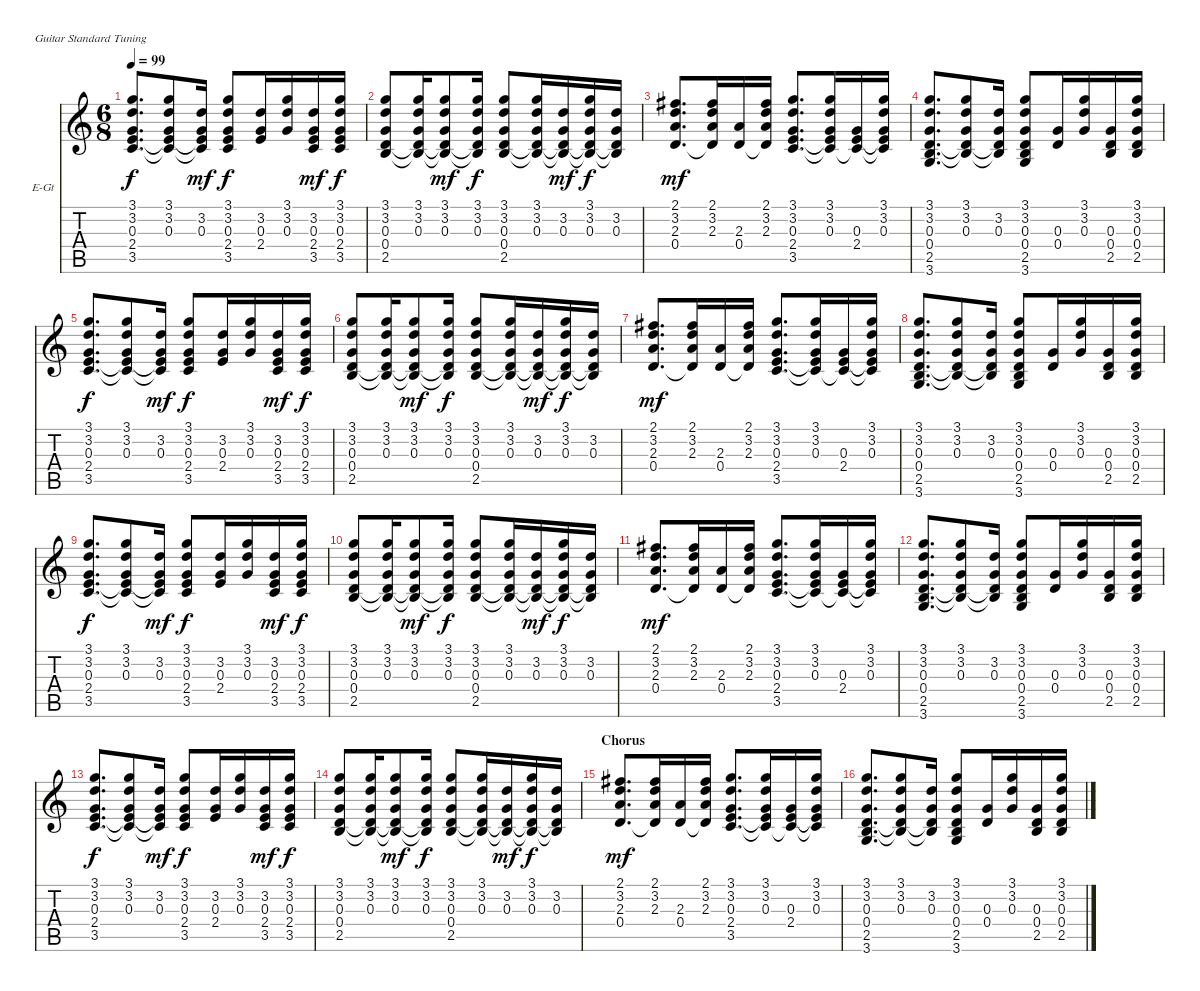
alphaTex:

\defaultSystemsLayout 4
\bracketExtendMode nobrackets
\firstSystemTrackNameOrientation horizontal
\otherSystemsTrackNameOrientation horizontal
\track ("Stone Gossard (Clean)" "E-Gt") {instrument electricguitarclean}
\staff {score tabs}
\tuning (E4 B3 G3 D3 A2 E2)
\ts (6 8)
\tempo 99
\clef g2
\ks c
(3.1 3.2 0.3 2.4 3.5).8{d dy f} (3.1 3.2 0.3 2.4{t} 3.5{t}).8 (3.2 0.3 2.4{t} 3.5{t}).16{dy mf} (3.1 3.2 0.3 2.4 3.5).8{dy f} (3.2 0.3 2.4).16 (3.1 3.2 0.3).16 (3.2 0.3 2.4 3.5).16{dy mf} (3.1 3.2 0.3 2.4 3.5).16{dy f} |
(3.1 3.2 0.3 0.4 2.5).8 (3.1 3.2 0.3 0.4{t} 2.5{t}).16 (3.1 3.2 0.3 0.4{t} 2.5{t}).8{dy mf} (3.1 3.2 0.3 0.4{t} 2.5{t}).16{dy f} (3.1 3.2 0.3 0.4 2.5).8 (3.1 3.2 0.3 0.4{t} 2.5{t}).16 (3.2 0.3 0.4{t} 2.5{t}).16{dy mf} (3.1 3.2 0.3 0.4{t} 2.5{t}).16{dy f} (3.2 0.3 0.4{t} 2.5{t}).16 |
(2.1 3.2 2.3 0.4).8{d dy mf} (2.1 3.2 2.3 0.4{t}).16 (2.3 0.4).16 (2.1 3.2 2.3 0.4{t}).16 (3.1 3.2 0.3 2.4 3.5).8{d} (3.1 3.2 0.3 2.4{t} 3.5{t}).16 (0.3 2.4 3.5{t}).16 (3.1 3.2 0.3 2.4{t} 3.5{t}).16 |
(3.1 3.2 0.3 0.4 2.5 3.6).8{d} (3.1 3.2 0.3 0.4{t} 2.5{t}).8 (3.2 0.3 0.4{t} 2.5{t}).16 (3.1 3.2 0.3 0.4 2.5 3.6).8 (0.3 0.4).16 (3.1 3.2 0.3).16 (0.3 0.4 2.5).16 (3.1 3.2 0.3 0.4 2.5).16 |
(3.1 3.2 0.3 2.4 3.5).8{d dy f} (3.1 3.2 0.3 2.4{t} 3.5{t}).8 (3.2 0.3 2.4{t} 3.5{t}).16{dy mf} (3.1 3.2 0.3 2.4 3.5).8{dy f} (3.2 0.3 2.4).16 (3.1 3.2 0.3).16 (3.2 0.3 2.4 3.5).16{dy mf} (3.1 3.2 0.3 2.4 3.5).16{dy f} |
(3.1 3.2 0.3 0.4 2.5).8 (3.1 3.2 0.3 0.4{t} 2.5{t}).16 (3.1 3.2 0.3 0.4{t} 2.5{t}).8{dy mf} (3.1 3.2 0.3 0.4{t} 2.5{t}).16{dy f} (3.1 3.2 0.3 0.4 2.5).8 (3.1 3.2 0.3 0.4{t} 2.5{t}).16 (3.2 0.3 0.4{t} 2.5{t}).16{dy mf} (3.1 3.2 0.3 0.4{t} 2.5{t}).16{dy f} (3.2 0.3 0.4{t} 2.5{t}).16 |
(2.1 3.2 2.3 0.4).8{d dy mf} (2.1 3.2 2.3 0.4{t}).16 (2.3 0.4).16 (2.1 3.2 2.3 0.4{t}).16 (3.1 3.2 0.3 2.4 3.5).8{d} (3.1 3.2 0.3 2.4{t} 3.5{t}).16 (0.3 2.4 3.5{t}).16 (3.1 3.2 0.3 2.4{t} 3.5{t}).16 |
(3.1 3.2 0.3 0.4 2.5 3.6).8{d} (3.1 3.2 0.3 0.4{t} 2.5{t}).8 (3.2 0.3 0.4{t} 2.5{t}).16 (3.1 3.2 0.3 0.4 2.5 3.6).8 (0.3 0.4).16 (3.1 3.2 0.3).16 (0.3 0.4 2.5).16 (3.1 3.2 0.3 0.4 2.5).16 |
(3.1 3.2 0.3 2.4 3.5).8{d dy f} (3.1 3.2 0.3 2.4{t} 3.5{t}).8 (3.2 0.3 2.4{t} 3.5{t}).16{dy mf} (3.1 3.2 0.3 2.4 3.5).8{dy f} (3.2 0.3 2.4).16 (3.1 3.2 0.3).16 (3.2 0.3 2.4 3.5).16{dy mf} (3.1 3.2 0.3 2.4 3.5).16{dy f} |
(3.1 3.2 0.3 0.4 2.5).8 (3.1 3.2 0.3 0.4{t} 2.5{t}).16 (3.1 3.2 0.3 0.4{t} 2.5{t}).8{dy mf} (3.1 3.2 0.3 0.4{t} 2.5{t}).16{dy f} (3.1 3.2 0.3 0.4 2.5).8 (3.1 3.2 0.3 0.4{t} 2.5{t}).16 (3.2 0.3 0.4{t} 2.5{t}).16{dy mf} (3.1 3.2 0.3 0.4{t} 2.5{t}).16{dy f} (3.2 0.3 0.4{t} 2.5{t}).16 |
(2.1 3.2 2.3 0.4).8{d dy mf} (2.1 3.2 2.3 0.4{t}).16 (2.3 0.4).16 (2.1 3.2 2.3 0.4{t}).16 (3.1 3.2 0.3 2.4 3.5).8{d} (3.1 3.2 0.3 2.4{t} 3.5{t}).16 (0.3 2.4 3.5{t}).16 (3.1 3.2 0.3 2.4{t} 3.5{t}).16 |
(3.1 3.2 0.3 0.4 2.5 3.6).8{d} (3.1 3.2 0.3 0.4{t} 2.5{t}).8 (3.2 0.3 0.4{t} 2.5{t}).16 (3.1 3.2 0.3 0.4 2.5 3.6).8 (0.3 0.4).16 (3.1 3.2 0.3).16 (0.3 0.4 2.5).16 (3.1 3.2 0.3 0.4 2.5).16 |
(3.1 3.2 0.3 2.4 3.5).8{d dy f} (3.1 3.2 0.3 2.4{t} 3.5{t}).8 (3.2 0.3 2.4{t} 3.5{t}).16{dy mf} (3.1 3.2 0.3 2.4 3.5).8{dy f} (3.2 0.3 2.4).16 (3.1 3.2 0.3).16 (3.2 0.3 2.4 3.5).16{dy mf} (3.1 3.2 0.3 2.4 3.5).16{dy f} |
(3.1 3.2 0.3 0.4 2.5).8 (3.1 3.2 0.3 0.4{t} 2.5{t}).16 (3.1 3.2 0.3 0.4{t} 2.5{t}).8{dy mf} (3.1 3.2 0.3 0.4{t} 2.5{t}).16{dy f} (3.1 3.2 0.3 0.4 2.5).8 (3.1 3.2 0.3 0.4{t} 2.5{t}).16 (3.2 0.3 0.4{t} 2.5{t}).16{dy mf} (3.1 3.2 0.3 0.4{t} 2.5{t}).16{dy f} (3.2 0.3 0.4{t} 2.5{t}).16 |
\section ("" "Chorus")
(2.1 3.2 2.3 0.4).8{d dy mf} (2.1 3.2 2.3 0.4{t}).16 (2.3 0.4).16 (2.1 3.2 2.3 0.4{t}).16 (3.1 3.2 0.3 2.4 3.5).8{d} (3.1 3.2 0.3 2.4{t} 3.5{t}).16 (0.3 2.4 3.5{t}).16 (3.1 3.2 0.3 2.4{t} 3.5{t}).16 |
(3.1 3.2 0.3 0.4 2.5 3.6).8{d} (3.1 3.2 0.3 0.4{t} 2.5{t}).8 (3.2 0.3 0.4{t} 2.5{t}).16 (3.1 3.2 0.3 0.4 2.5 3.6).8 (0.3 0.4).16 (3.1 3.2 0.3).16 (0.3 0.4 2.5).16 (3.1 3.2 0.3 0.4 2.5).16
